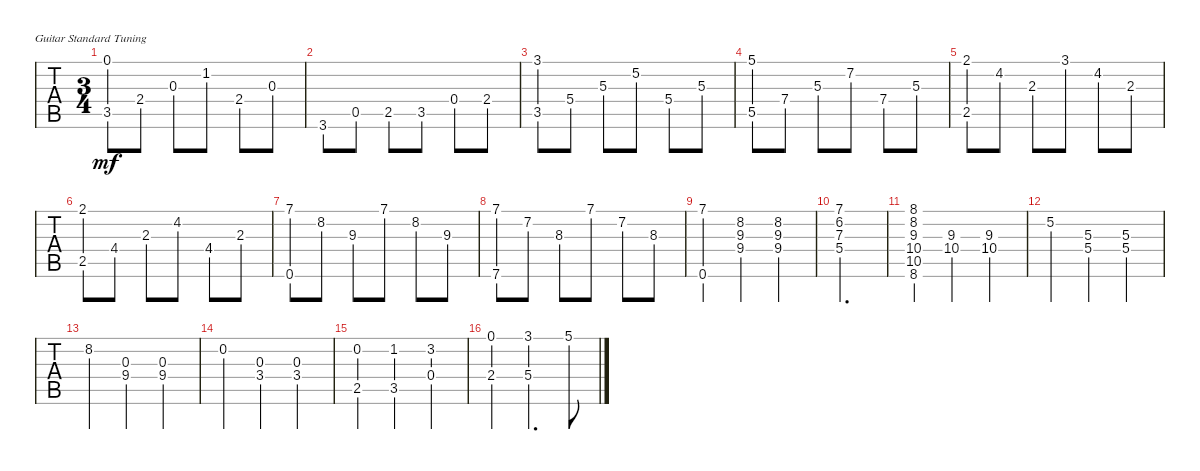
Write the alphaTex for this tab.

\defaultSystemsLayout 4
\bracketExtendMode groupsimilarinstruments
\singleTrackTrackNamePolicy hidden
\multiTrackTrackNamePolicy hidden
\firstSystemTrackNameOrientation horizontal
\otherSystemsTrackNameOrientation horizontal
\track ("Nylon Guitar" "N-Gt") {instrument acousticguitarnylon}
\staff {tabs}
\tuning (E4 B3 G3 D3 A2 E2)
\ts (3 4)
\tempo (120 hide)
\clef g2
\ks a
(3.5 0.1).8{dy mf} 2.4.8 0.3.8 1.2.8 2.4.8 0.3.8 |
3.6.8 0.5.8 2.5.8 3.5.8 0.4.8 2.4.8 |
(3.5 3.1).8 5.4.8 5.3.8 5.2.8 5.4.8 5.3.8 |
(5.5 5.1).8 7.4.8 5.3.8 7.2.8 7.4.8 5.3.8 |
(2.1 2.5).8 4.2.8 2.3.8 3.1.8 4.2.8 2.3.8 |
(2.1 2.5).8 4.4.8 2.3.8 4.2.8 4.4.8 2.3.8 |
(7.1 0.6).8 8.2.8 9.3.8 7.1.8 8.2.8 9.3.8 |
(7.6 7.1).8 7.2.8 8.3.8 7.1.8 7.2.8 8.3.8 |
(0.6 7.1).4 (8.2 9.3 9.4).4 (8.2 9.3 9.4).4 |
(7.1 6.2 7.3 5.4).2{d} |
(8.1 8.2 9.3 10.4 10.5 8.6).4 (9.3 10.4).4 (9.3 10.4).4 |
5.2.4 (5.3 5.4).4 (5.3 5.4).4 |
8.2.4 (0.3 9.4).4 (0.3 9.4).4 |
0.2.4 (0.3 3.4).4 (0.3 3.4).4 |
(2.5 0.2).4 (1.2 3.5).4 (3.2 0.4).4 |
(2.4 0.1).4 (3.1 5.4).4{d} 5.1.8
